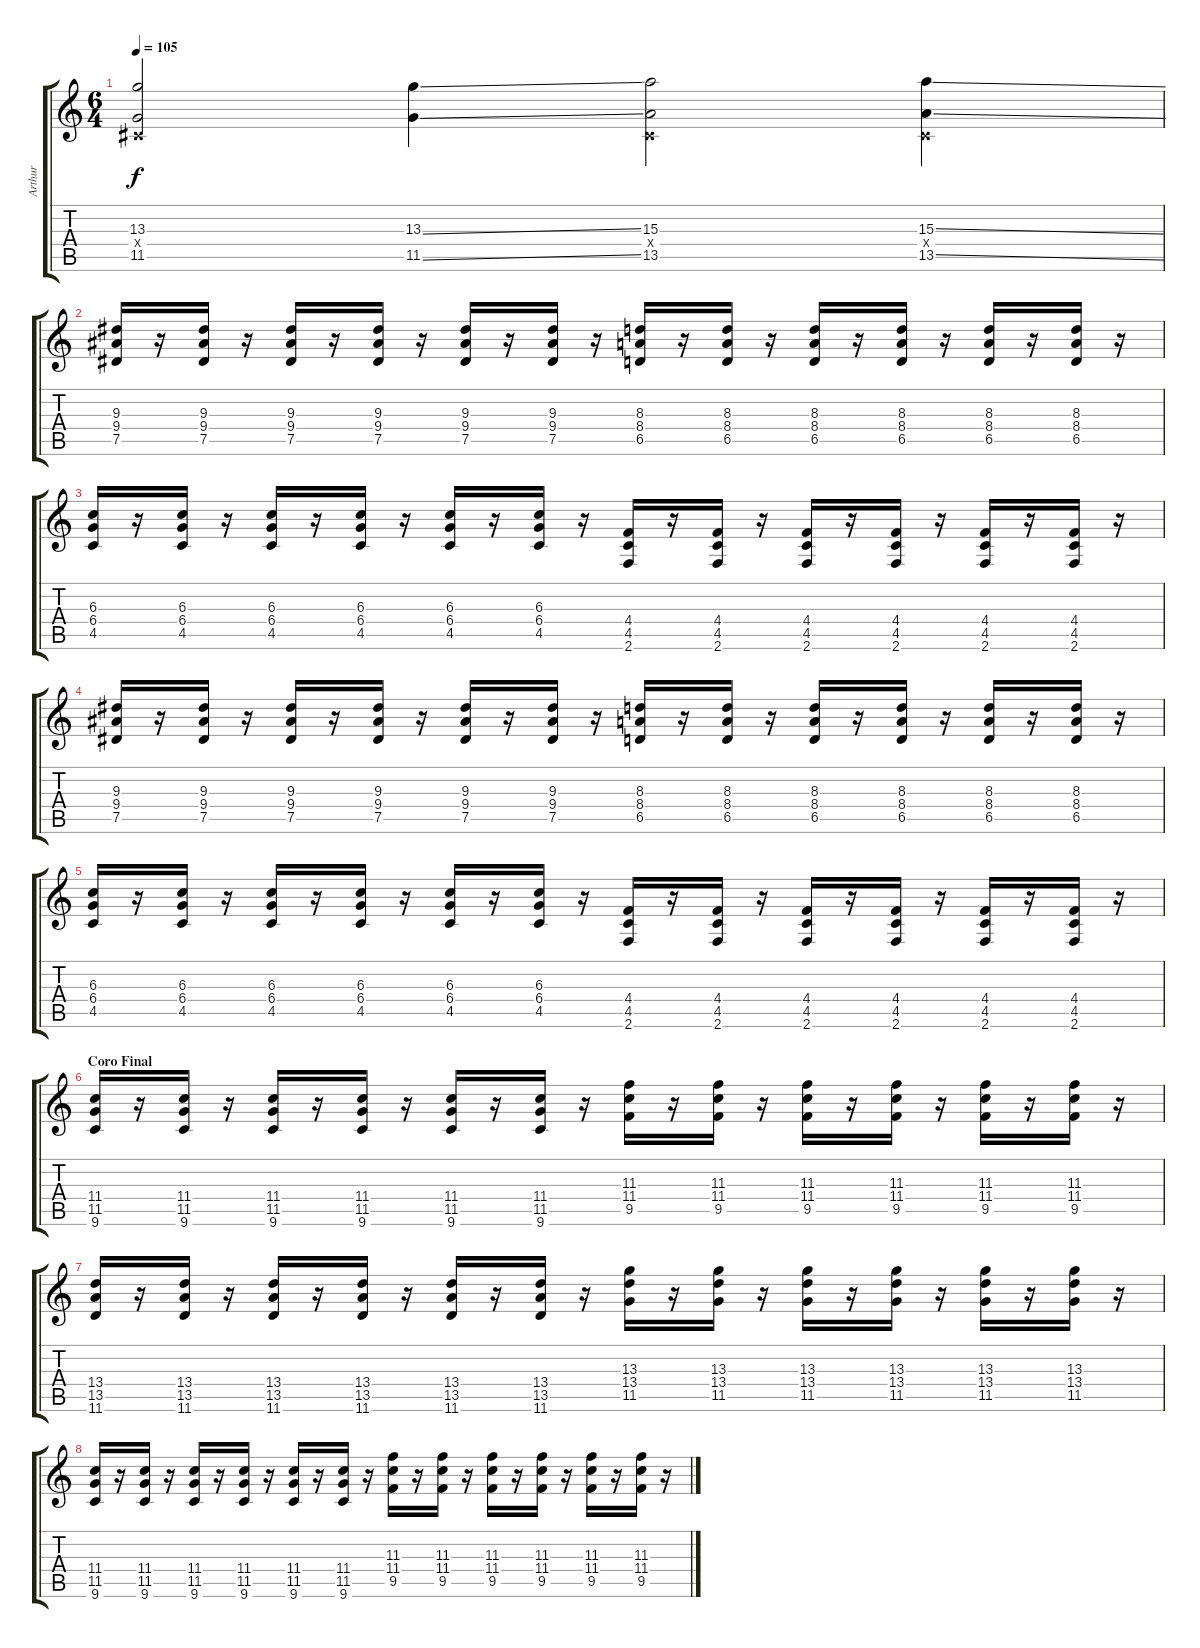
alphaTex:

\track ("Arthur" "Arthur") {instrument distortionguitar}
\staff {score tabs}
\tuning (Eb4 Bb3 Gb3 Db3 Ab2 Eb2) {hide}
\ts (6 4)
\tempo 105
\clef g2
\ks c
(13.3 0.4{x} 11.5).2{dy f} (13.3{ss} 11.5{ss}).4 (15.3 0.4{x} 13.5).2 (15.3{ss} 0.4{x} 13.5{ss}).4 |
(9.3 9.4 7.5).16 r.16 (9.3 9.4 7.5).16 r.16 (9.3 9.4 7.5).16 r.16 (9.3 9.4 7.5).16 r.16 (9.3 9.4 7.5).16 r.16 (9.3 9.4 7.5).16 r.16 (8.3 8.4 6.5).16 r.16 (8.3 8.4 6.5).16 r.16 (8.3 8.4 6.5).16 r.16 (8.3 8.4 6.5).16 r.16 (8.3 8.4 6.5).16 r.16 (8.3 8.4 6.5).16 r.16 |
(6.3 6.4 4.5).16 r.16 (6.3 6.4 4.5).16 r.16 (6.3 6.4 4.5).16 r.16 (6.3 6.4 4.5).16 r.16 (6.3 6.4 4.5).16 r.16 (6.3 6.4 4.5).16 r.16 (4.4 4.5 2.6).16 r.16 (4.4 4.5 2.6).16 r.16 (4.4 4.5 2.6).16 r.16 (4.4 4.5 2.6).16 r.16 (4.4 4.5 2.6).16 r.16 (4.4 4.5 2.6).16 r.16 |
(9.3 9.4 7.5).16 r.16 (9.3 9.4 7.5).16 r.16 (9.3 9.4 7.5).16 r.16 (9.3 9.4 7.5).16 r.16 (9.3 9.4 7.5).16 r.16 (9.3 9.4 7.5).16 r.16 (8.3 8.4 6.5).16 r.16 (8.3 8.4 6.5).16 r.16 (8.3 8.4 6.5).16 r.16 (8.3 8.4 6.5).16 r.16 (8.3 8.4 6.5).16 r.16 (8.3 8.4 6.5).16 r.16 |
(6.3 6.4 4.5).16 r.16 (6.3 6.4 4.5).16 r.16 (6.3 6.4 4.5).16 r.16 (6.3 6.4 4.5).16 r.16 (6.3 6.4 4.5).16 r.16 (6.3 6.4 4.5).16 r.16 (4.4 4.5 2.6).16 r.16 (4.4 4.5 2.6).16 r.16 (4.4 4.5 2.6).16 r.16 (4.4 4.5 2.6).16 r.16 (4.4 4.5 2.6).16 r.16 (4.4 4.5 2.6).16 r.16 |
\section ("" "Coro Final")
(11.4 11.5 9.6).16 r.16 (11.4 11.5 9.6).16 r.16 (11.4 11.5 9.6).16 r.16 (11.4 11.5 9.6).16 r.16 (11.4 11.5 9.6).16 r.16 (11.4 11.5 9.6).16 r.16 (11.3 11.4 9.5).16 r.16 (11.3 11.4 9.5).16 r.16 (11.3 11.4 9.5).16 r.16 (11.3 11.4 9.5).16 r.16 (11.3 11.4 9.5).16 r.16 (11.3 11.4 9.5).16 r.16 |
(13.4 13.5 11.6).16 r.16 (13.4 13.5 11.6).16 r.16 (13.4 13.5 11.6).16 r.16 (13.4 13.5 11.6).16 r.16 (13.4 13.5 11.6).16 r.16 (13.4 13.5 11.6).16 r.16 (13.3 13.4 11.5).16 r.16 (13.3 13.4 11.5).16 r.16 (13.3 13.4 11.5).16 r.16 (13.3 13.4 11.5).16 r.16 (13.3 13.4 11.5).16 r.16 (13.3 13.4 11.5).16 r.16 |
(11.4 11.5 9.6).16 r.16 (11.4 11.5 9.6).16 r.16 (11.4 11.5 9.6).16 r.16 (11.4 11.5 9.6).16 r.16 (11.4 11.5 9.6).16 r.16 (11.4 11.5 9.6).16 r.16 (11.3 11.4 9.5).16 r.16 (11.3 11.4 9.5).16 r.16 (11.3 11.4 9.5).16 r.16 (11.3 11.4 9.5).16 r.16 (11.3 11.4 9.5).16 r.16 (11.3 11.4 9.5).16 r.16
